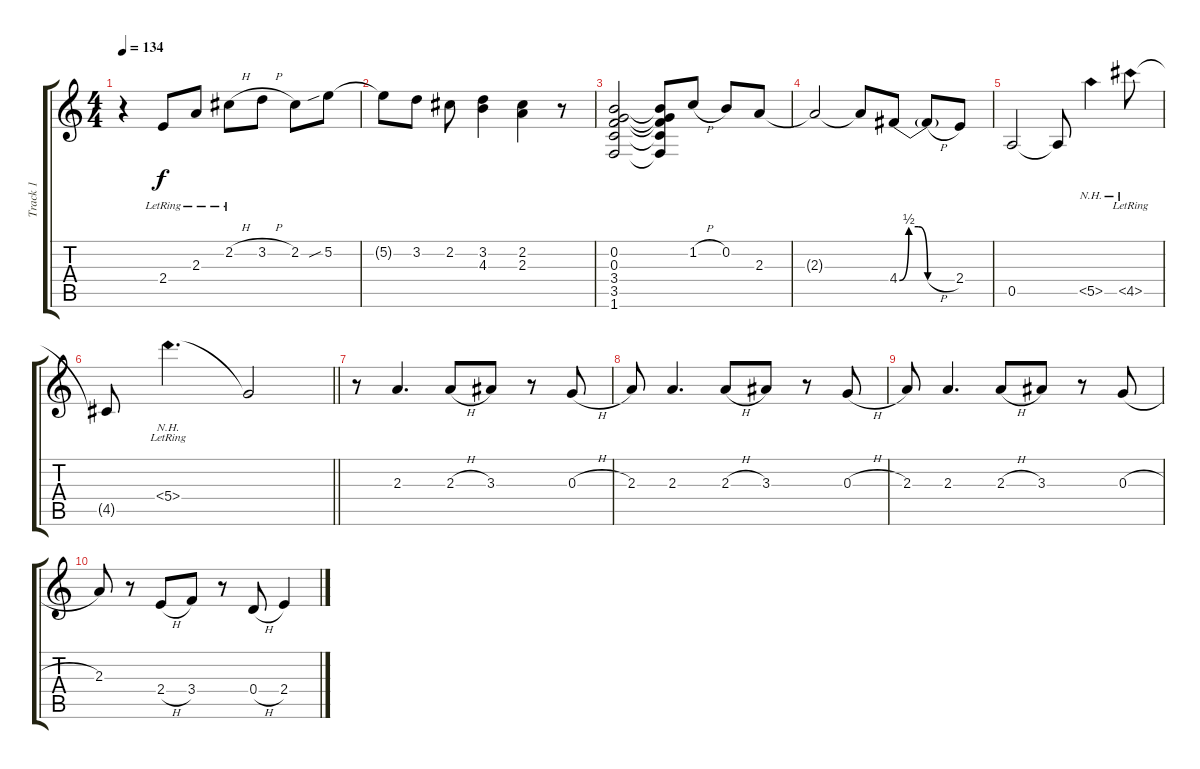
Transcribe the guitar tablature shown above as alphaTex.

\track ("Track 1" "Track 1") {instrument distortionguitar}
\staff {score tabs}
\tuning (E4 B3 G3 D3 A2 E2) {hide}
\ts (4 4)
\tempo 134
\clef g2
\ks c
r.4{dy f} 2.4{lr}.8 2.3{lr}.8 2.2{h lr}.8 3.2{h}.8 2.2.8 5.2{sib}.8 |
5.2{t}.8 3.2.8 2.2.8 (3.2 4.3).4 (2.2 2.3).4 r.8 |
(0.2 0.3 3.4 3.5 1.6).2 (0.2{t} 0.3{t} 3.4{t} 3.5{t} 1.6{t}).8 1.2{h}.8 0.2.8 2.3.8 |
2.3{t}.2 2.3{t}.8 4.4{be (custom 0 0 10 2 20 2 30 0 60 0)}.8 4.4{h t}.8 2.4.8 |
0.5.2 0.5{t}.8 5.5{nh}.4 4.5{nh lr}.8 |
\barLineRight lightlight
4.5{t}.8 5.4{nh lr}.4{d} 5.4{t}.2 |
r.8 2.3.4{d} 2.3{h}.8 3.3.8 r.8 0.3{h}.8 |
2.3.8 2.3.4{d} 2.3{h}.8 3.3.8 r.8 0.3{h}.8 |
2.3.8 2.3.4{d} 2.3{h}.8 3.3.8 r.8 0.3{h}.8 |
2.3.8 r.8 2.4{h}.8 3.4.8 r.8 0.4{h}.8 2.4.4
